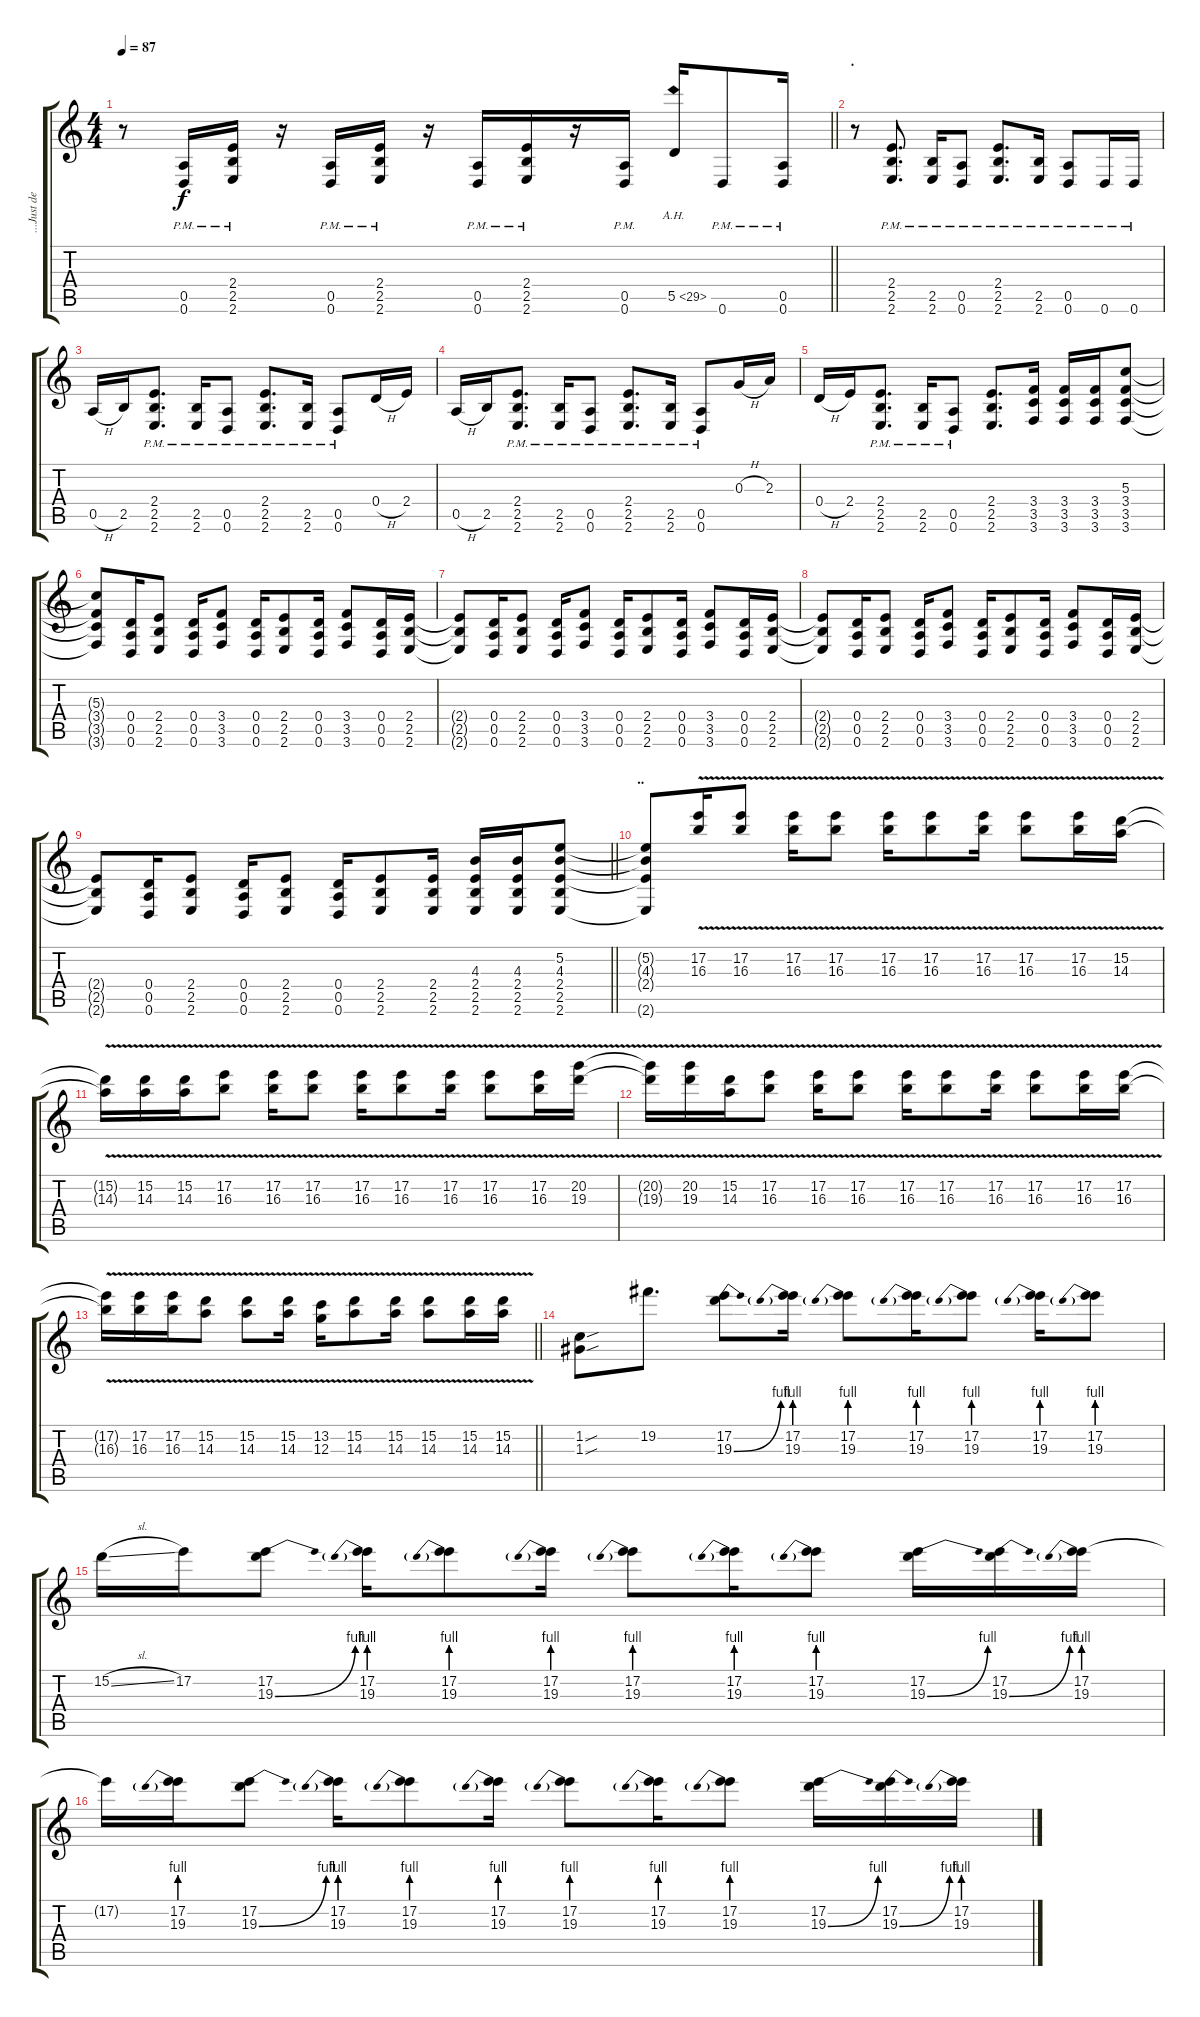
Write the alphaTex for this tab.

\track ("...Just delay..." "...Just de") {instrument overdrivenguitar}
\staff {score tabs}
\tuning (E4 B3 G3 D3 A2 D2) {hide}
\ts (4 4)
\tempo 87
\clef g2
\barLineRight lightlight
\ks c
r.8{dy f} (0.5{pm} 0.6{pm}).16 (2.4{pm} 2.5{pm} 2.6{pm}).16 r.16 (0.5{pm} 0.6{pm}).16 (2.4{pm} 2.5{pm} 2.6{pm}).16 r.16 (0.5{pm} 0.6{pm}).16 (2.4{pm} 2.5{pm} 2.6{pm}).16 r.16 (0.5{pm} 0.6{pm}).16 5.5{ah 24}.16 0.6{pm}.8 (0.5{pm} 0.6{pm}).16 |
\section ("" ".")
r.8 (2.4{pm} 2.5{pm} 2.6{pm}).8{d} (2.5{pm} 2.6{pm}).16 (0.5{pm} 0.6{pm}).8 (2.4{pm} 2.5{pm} 2.6{pm}).8{d} (2.5{pm} 2.6{pm}).16 (0.5{pm} 0.6{pm}).8 0.6{pm}.16 0.6{pm}.16 |
0.5{h}.16 2.5.16 (2.4{pm} 2.5{pm} 2.6{pm}).8{d} (2.5{pm} 2.6{pm}).16 (0.5{pm} 0.6{pm}).8 (2.4{pm} 2.5{pm} 2.6{pm}).8{d} (2.5{pm} 2.6{pm}).16 (0.5{pm} 0.6{pm}).8 0.4{h}.16 2.4.16 |
0.5{h}.16 2.5.16 (2.4{pm} 2.5{pm} 2.6{pm}).8{d} (2.5{pm} 2.6{pm}).16 (0.5{pm} 0.6{pm}).8 (2.4{pm} 2.5{pm} 2.6{pm}).8{d} (2.5{pm} 2.6{pm}).16 (0.5{pm} 0.6{pm}).8 0.3{h}.16 2.3.16 |
0.4{h}.16 2.4.16 (2.4{pm} 2.5{pm} 2.6{pm}).8{d} (2.5{pm} 2.6{pm}).16 (0.5{pm} 0.6{pm}).8 (2.4 2.5 2.6).8{d} (3.4 3.5 3.6).16 (3.4 3.5 3.6).16 (3.4 3.5 3.6).16 (5.3 3.4 3.5 3.6).8 |
(5.3{t} 3.4{t} 3.5{t} 3.6{t}).8 (0.4 0.5 0.6).16 (2.4 2.5 2.6).8 (0.4 0.5 0.6).16 (3.4 3.5 3.6).8 (0.4 0.5 0.6).16 (2.4 2.5 2.6).8 (0.4 0.5 0.6).16 (3.4 3.5 3.6).8 (0.4 0.5 0.6).16 (2.4 2.5 2.6).16 |
(2.4{t} 2.5{t} 2.6{t}).8 (0.4 0.5 0.6).16 (2.4 2.5 2.6).8 (0.4 0.5 0.6).16 (3.4 3.5 3.6).8 (0.4 0.5 0.6).16 (2.4 2.5 2.6).8 (0.4 0.5 0.6).16 (3.4 3.5 3.6).8 (0.4 0.5 0.6).16 (2.4 2.5 2.6).16 |
(2.4{t} 2.5{t} 2.6{t}).8 (0.4 0.5 0.6).16 (2.4 2.5 2.6).8 (0.4 0.5 0.6).16 (3.4 3.5 3.6).8 (0.4 0.5 0.6).16 (2.4 2.5 2.6).8 (0.4 0.5 0.6).16 (3.4 3.5 3.6).8 (0.4 0.5 0.6).16 (2.4 2.5 2.6).16 |
\barLineRight lightlight
(2.4{t} 2.5{t} 2.6{t}).8 (0.4 0.5 0.6).16 (2.4 2.5 2.6).8 (0.4 0.5 0.6).16 (2.4 2.5 2.6).8 (0.4 0.5 0.6).16 (2.4 2.5 2.6).8 (2.4 2.5 2.6).16 (4.3 2.4 2.5 2.6).16 (4.3 2.4 2.5 2.6).16 (5.2 4.3 2.4 2.5 2.6).8 |
\section ("" "..")
(5.2{t} 4.3{t} 2.4{t} 2.6{t}).8 (17.2{v} 16.3).16 (17.2 16.3{v}).8 (17.2{v} 16.3).16 (17.2 16.3{v}).8 (17.2{v} 16.3).16 (17.2 16.3{v}).8 (17.2{v} 16.3).16 (17.2 16.3{v}).8 (17.2{v} 16.3).16 (15.2 14.3{v}).16 |
(15.2{t} 14.3{t}).16 (15.2{v} 14.3).16 (15.2 14.3{v}).16 (17.2{v} 16.3).8 (17.2 16.3{v}).16 (17.2{v} 16.3).8 (17.2 16.3{v}).16 (17.2{v} 16.3).8 (17.2 16.3{v}).16 (17.2{v} 16.3).8 (17.2 16.3{v}).16 (20.2{v} 19.3).16 |
(20.2{t} 19.3{t}).16 (20.2 19.3{v}).16 (15.2{v} 14.3).16 (17.2 16.3{v}).8 (17.2{v} 16.3).16 (17.2 16.3{v}).8 (17.2{v} 16.3).16 (17.2 16.3{v}).8 (17.2{v} 16.3).16 (17.2 16.3{v}).8 (17.2{v} 16.3).16 (17.2 16.3{v}).16 |
\barLineRight lightlight
(17.2{t} 16.3{t}).16 (17.2 16.3{v}).16 (17.2{v} 16.3).16 (15.2 14.3{v}).8 (15.2{v} 14.3).8 (15.2 14.3{v}).16 (13.2{v} 12.3).16 (15.2 14.3{v}).8 (15.2{v} 14.3).16 (15.2 14.3{v}).8 (15.2{v} 14.3).16 (15.2 14.3{v}).16 |
(1.2{sou} 1.3{sou}).8 19.2.8{d} (17.2 19.3{be (bend 0 0 60 4)}).8 (17.2 19.3{be (prebend 0 4 60 4)}).16 (17.2 19.3{be (prebend 0 4 60 4)}).8 (17.2 19.3{be (prebend 0 4 60 4)}).16 (17.2 19.3{be (prebend 0 4 60 4)}).8 (17.2 19.3{be (prebend 0 4 60 4)}).16 (17.2 19.3{be (prebend 0 4 60 4)}).8 |
15.2{sl}.16 17.2.16 (17.2 19.3{be (bend 0 0 60 4)}).8 (17.2 19.3{be (prebend 0 4 60 4)}).16 (17.2 19.3{be (prebend 0 4 60 4)}).8 (17.2 19.3{be (prebend 0 4 60 4)}).16 (17.2 19.3{be (prebend 0 4 60 4)}).8 (17.2 19.3{be (prebend 0 4 60 4)}).16 (17.2 19.3{be (prebend 0 4 60 4)}).8 (17.2 19.3{be (bend 0 0 60 4)}).16 (17.2 19.3{be (bend 0 0 60 4)}).16 (17.2 19.3{be (prebend 0 4 60 4)}).16 |
17.2{t}.16 (17.2 19.3{be (prebend 0 4 60 4)}).16 (17.2 19.3{be (bend 0 0 60 4)}).8 (17.2 19.3{be (prebend 0 4 60 4)}).16 (17.2 19.3{be (prebend 0 4 60 4)}).8 (17.2 19.3{be (prebend 0 4 60 4)}).16 (17.2 19.3{be (prebend 0 4 60 4)}).8 (17.2 19.3{be (prebend 0 4 60 4)}).16 (17.2 19.3{be (prebend 0 4 60 4)}).8 (17.2 19.3{be (bend 0 0 60 4)}).16 (17.2 19.3{be (bend 0 0 60 4)}).16 (17.2 19.3{be (prebend 0 4 60 4)}).16
